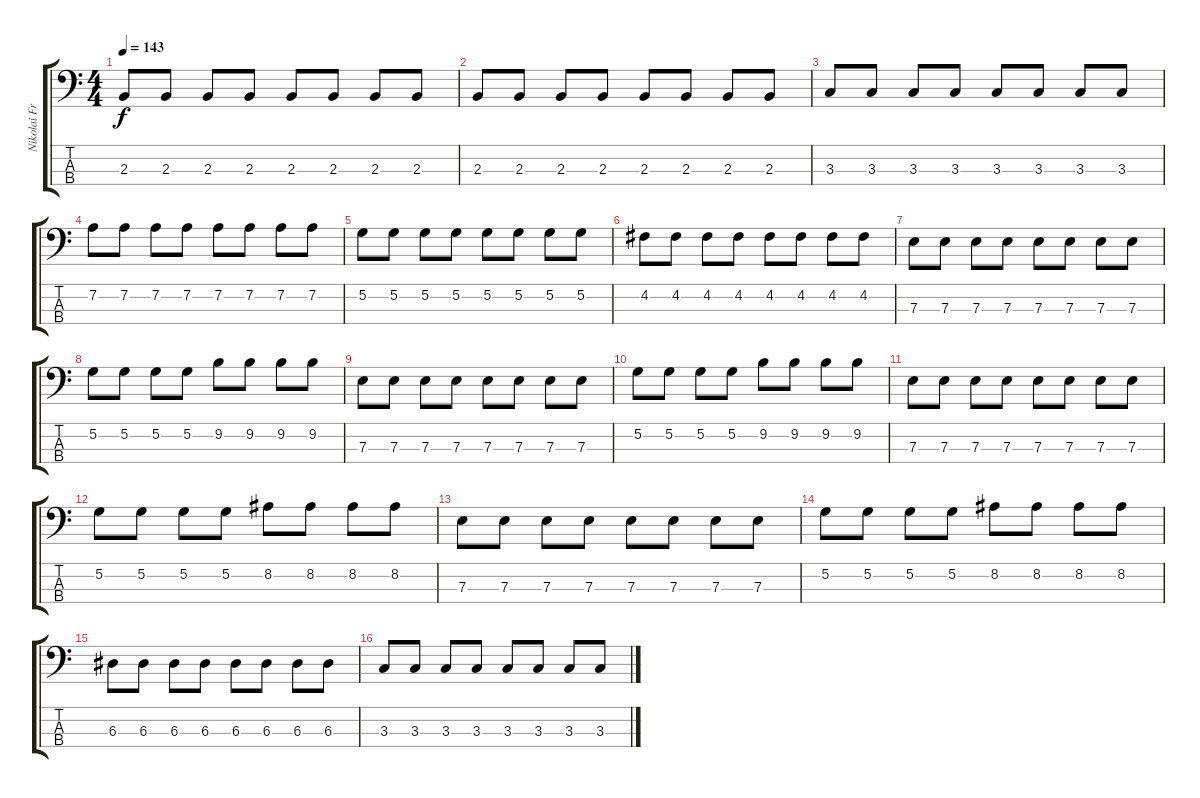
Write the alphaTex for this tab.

\track ("Nikolai Fraiture" "Nikolai Fr") {instrument electricbasspick}
\staff {score tabs}
\tuning (G2 D2 A1 E1) {hide}
\ts (4 4)
\tempo 143
\clef f4
\ks c
2.3.8{dy f} 2.3.8 2.3.8 2.3.8 2.3.8 2.3.8 2.3.8 2.3.8 |
2.3.8 2.3.8 2.3.8 2.3.8 2.3.8 2.3.8 2.3.8 2.3.8 |
3.3.8 3.3.8 3.3.8 3.3.8 3.3.8 3.3.8 3.3.8 3.3.8 |
7.2.8 7.2.8 7.2.8 7.2.8 7.2.8 7.2.8 7.2.8 7.2.8 |
5.2.8 5.2.8 5.2.8 5.2.8 5.2.8 5.2.8 5.2.8 5.2.8 |
4.2.8 4.2.8 4.2.8 4.2.8 4.2.8 4.2.8 4.2.8 4.2.8 |
7.3.8 7.3.8 7.3.8 7.3.8 7.3.8 7.3.8 7.3.8 7.3.8 |
5.2.8 5.2.8 5.2.8 5.2.8 9.2.8 9.2.8 9.2.8 9.2.8 |
7.3.8 7.3.8 7.3.8 7.3.8 7.3.8 7.3.8 7.3.8 7.3.8 |
5.2.8 5.2.8 5.2.8 5.2.8 9.2.8 9.2.8 9.2.8 9.2.8 |
7.3.8 7.3.8 7.3.8 7.3.8 7.3.8 7.3.8 7.3.8 7.3.8 |
5.2.8 5.2.8 5.2.8 5.2.8 8.2.8 8.2.8 8.2.8 8.2.8 |
7.3.8 7.3.8 7.3.8 7.3.8 7.3.8 7.3.8 7.3.8 7.3.8 |
5.2.8 5.2.8 5.2.8 5.2.8 8.2.8 8.2.8 8.2.8 8.2.8 |
6.3.8 6.3.8 6.3.8 6.3.8 6.3.8 6.3.8 6.3.8 6.3.8 |
3.3.8 3.3.8 3.3.8 3.3.8 3.3.8 3.3.8 3.3.8 3.3.8
